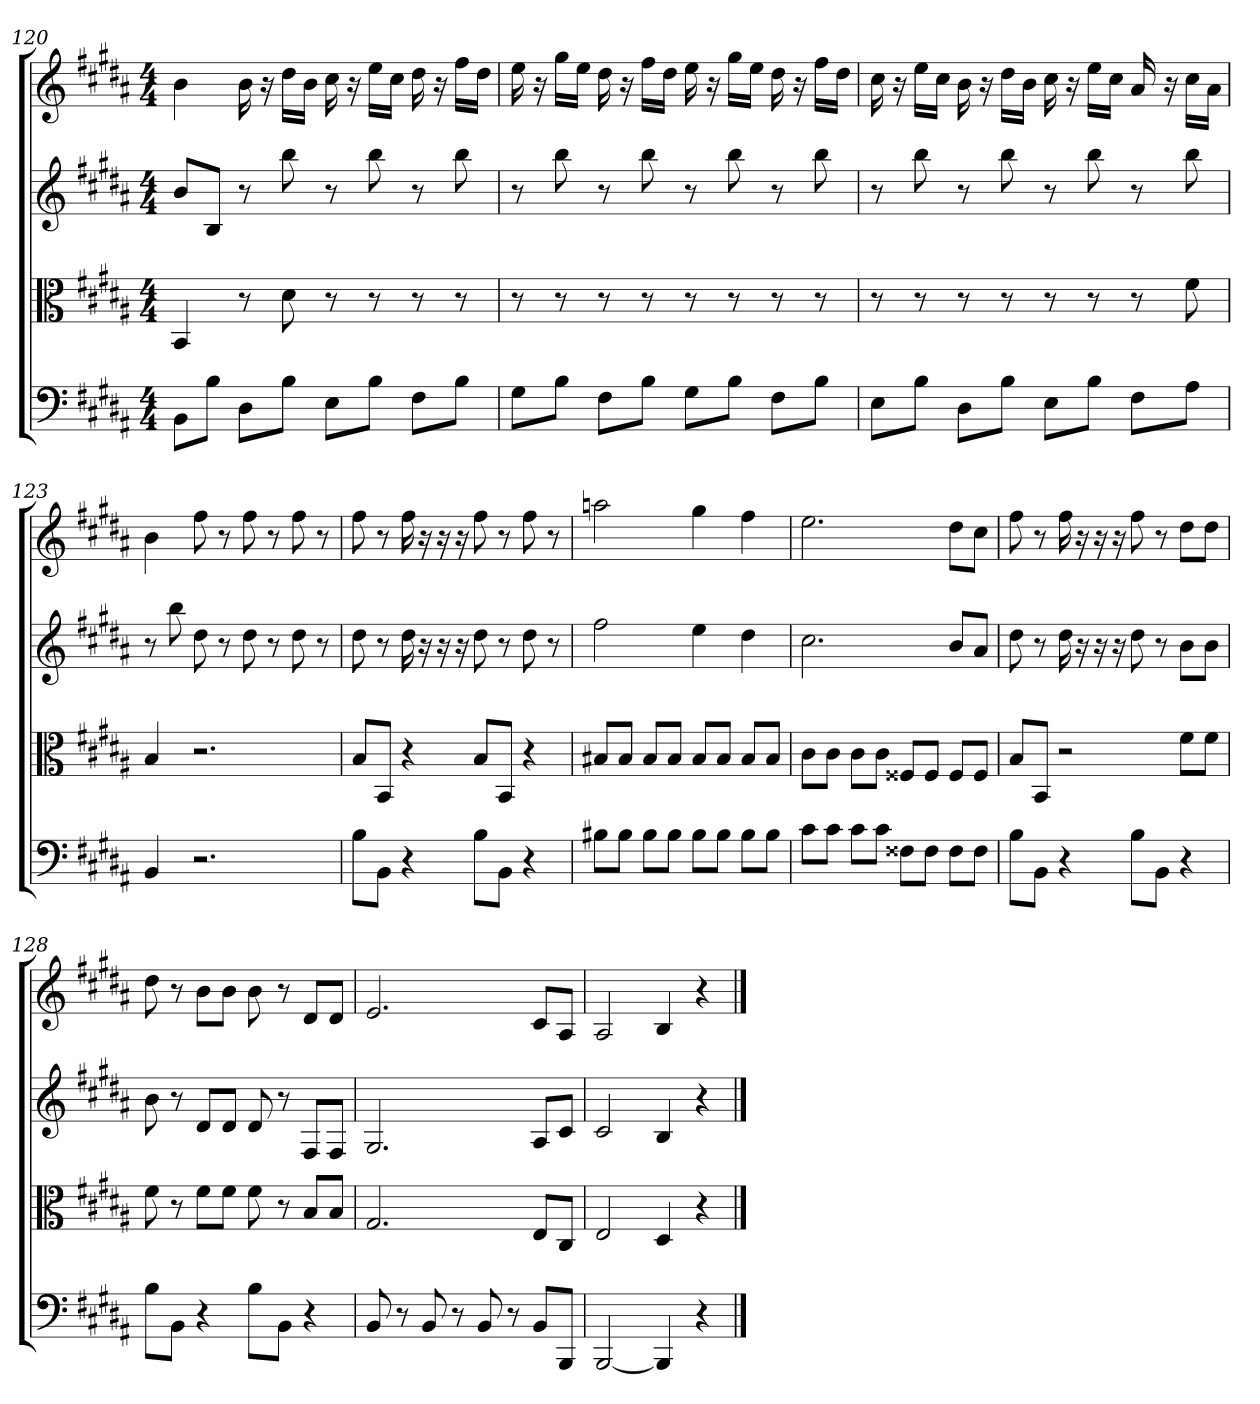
**kern	**kern	**kern	**kern
*part4	*part3	*part2	*part1
*staff4	*staff3	*staff2	*staff1
*clefF4	*clefC3	*clefG2	*clefG2
*k[f#c#g#d#a#]	*k[f#c#g#d#a#]	*k[f#c#g#d#a#]	*k[f#c#g#d#a#]
*B:	*B:	*B:	*B:
*M4/4	*M4/4	*M4/4	*M4/4
=120	=120	=120	=120
8BB\L	4BB	8b/L	4b
8B\J	.	8B/J	.
8D#\L	8r	8r	16b
.	.	.	16r
8B\J	8d#	8bb	16dd#\LL
.	.	.	16b\JJ
8E\L	8r	8r	16cc#
.	.	.	16r
8B\J	8r	8bb	16ee\LL
.	.	.	16cc#\JJ
8F#\L	8r	8r	16dd#
.	.	.	16r
8B\J	8r	8bb	16ff#\LL
.	.	.	16dd#\JJ
=121	=121	=121	=121
8G#\L	8r	8r	16ee
.	.	.	16r
8B\J	8r	8bb	16gg#\LL
.	.	.	16ee\JJ
8F#\L	8r	8r	16dd#
.	.	.	16r
8B\J	8r	8bb	16ff#\LL
.	.	.	16dd#\JJ
8G#\L	8r	8r	16ee
.	.	.	16r
8B\J	8r	8bb	16gg#\LL
.	.	.	16ee\JJ
8F#\L	8r	8r	16dd#
.	.	.	16r
8B\J	8r	8bb	16ff#\LL
.	.	.	16dd#\JJ
=122	=122	=122	=122
8E\L	8r	8r	16cc#
.	.	.	16r
8B\J	8r	8bb	16ee\LL
.	.	.	16cc#\JJ
8D#\L	8r	8r	16b
.	.	.	16r
8B\J	8r	8bb	16dd#\LL
.	.	.	16b\JJ
8E\L	8r	8r	16cc#
.	.	.	16r
8B\J	8r	8bb	16ee\LL
.	.	.	16cc#\JJ
8F#\L	8r	8r	16a#
.	.	.	16r
8A#\J	8f#	8bb	16cc#\LL
.	.	.	16a#\JJ
=123	=123	=123	=123
4BB	4B	8r	4b
.	.	8bb	.
2.r	2.r	8dd#	8ff#
.	.	8r	8r
.	.	8dd#	8ff#
.	.	8r	8r
.	.	8dd#	8ff#
.	.	8r	8r
=124	=124	=124	=124
8B\L	8B/L	8dd#	8ff#
8BB\J	8BB/J	8r	8r
4r	4r	16dd#	16ff#
.	.	16r	16r
.	.	16r	16r
.	.	16r	16r
8B\L	8B/L	8dd#	8ff#
8BB\J	8BB/J	8r	8r
4r	4r	8dd#	8ff#
.	.	8r	8r
=125	=125	=125	=125
8B#X\L	8B#X/L	2ff#	2aan
8B#\J	8B#/J	.	.
8B#\L	8B#/L	.	.
8B#\J	8B#/J	.	.
8B#\L	8B#/L	4ee	4gg#
8B#\J	8B#/J	.	.
8B#\L	8B#/L	4dd#	4ff#
8B#\J	8B#/J	.	.
=126	=126	=126	=126
8c#\L	8c#\L	2.cc#	2.ee
8c#\J	8c#\J	.	.
8c#\L	8c#\L	.	.
8c#\J	8c#\J	.	.
8F##X\L	8F##X/L	.	.
8F##\J	8F##/J	.	.
8F##\L	8F##/L	8b/L	8dd#\L
8F##\J	8F##/J	8a#/J	8cc#\J
=127	=127	=127	=127
8B\L	8B/L	8dd#	8ff#
8BB\J	8BB/J	8r	8r
4r	2r	16dd#	16ff#
.	.	16r	16r
.	.	16r	16r
.	.	16r	16r
8B\L	.	8dd#	8ff#
8BB\J	.	8r	8r
4r	8f#\L	8b\L	8dd#\L
.	8f#\J	8b\J	8dd#\J
=128	=128	=128	=128
8B\L	8f#	8b	8dd#
8BB\J	8r	8r	8r
4r	8f#\L	8d#/L	8b\L
.	8f#\J	8d#/J	8b\J
8B\L	8f#	8d#	8b
8BB\J	8r	8r	8r
4r	8B/L	8F#/L	8d#/L
.	8B/J	8F#/J	8d#/J
=129	=129	=129	=129
8BB	2.G#	2.G#	2.e
8r	.	.	.
8BB	.	.	.
8r	.	.	.
8BB	.	.	.
8r	.	.	.
8BB/L	8E/L	8A#/L	8c#/L
8BBB/J	8C#/J	8c#/J	8A#/J
=130	=130	=130	=130
[2BBB	2E	2c#	2A#
4BBB]	4D#	4B	4B
4r	4r	4r	4r
==	==	==	==
*-	*-	*-	*-
